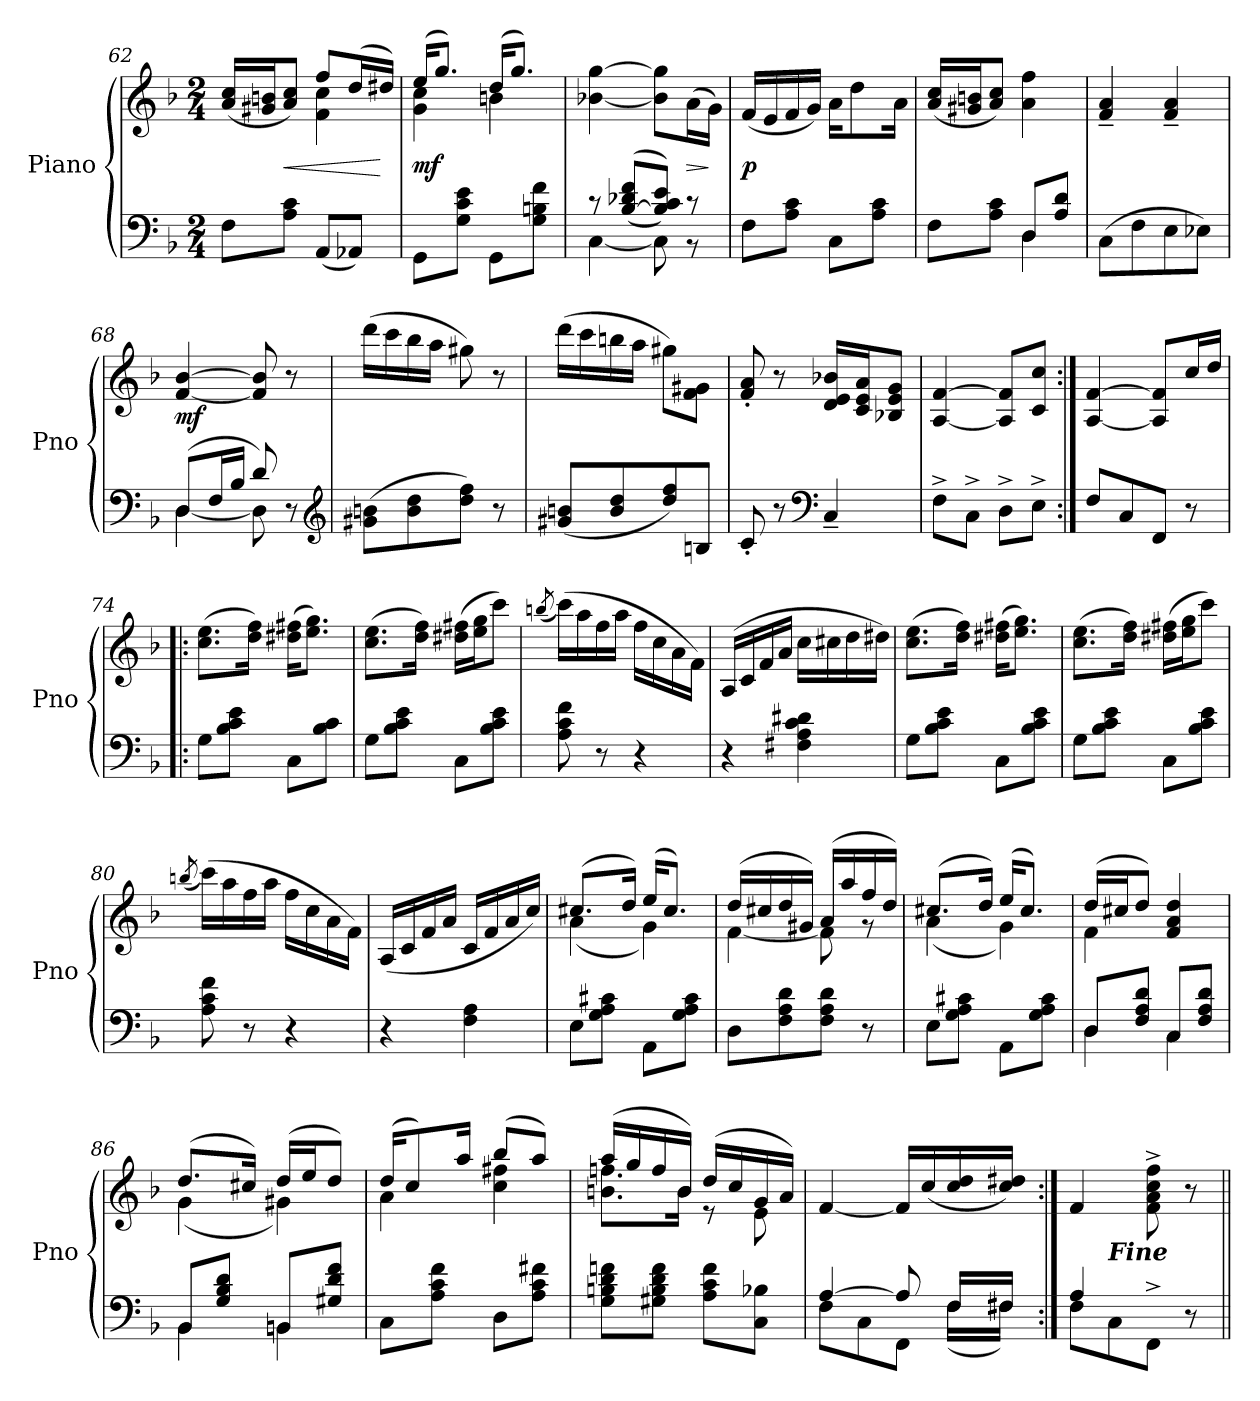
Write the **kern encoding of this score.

**kern	**kern	**dynam
*part1	*part1	*part1
*staff2	*staff1	*staff1/2
*I"Piano	*	*
*I'Pno	*	*
*clefF4	*clefG2	*
*k[b-]	*k[b-]	*
*M2/4	*M2/4	*
=62	=62	=62
*	*^	*
8FL	(16a 16ccLL	4ryy	.
.	16g#X 16bnJ	.	.
8A 8cJ	8a 8ccJ)	.	<
(8AAL	8ffL	4f 4cc	.
8AA-XJ)	(16ddL	.	.
.	16dd#XJJ)	.	[
=63	=63	=63	=63
8GGL	(16eeKL	4g 4cc	mf
.	8.ggJ)	.	.
8G 8c 8eJ	.	.	.
8GGL	(16ddKL	4bn	.
.	8.ggJ)	.	.
8G 8Bn 8fJ	.	.	.
*	*v	*v	*
=64	=64	=64
*^	*	*
8rc	[4C	[4b-X [4gg	.
(<(>[8B- 8d-X 8fL	.	.	.
8B-] 8c 8eJ))	8C]	8b-]\ 8gg]\L	.
8r	8r	(16a\L	>
.	.	16g\JJ)	]
*v	*v	*	*
!!LO:LB:g=z
=65	=65	=65
8FL	(16fLL	p
.	16e	.
8A 8cJ	16f	.
.	16gJJ)	.
8CL	16aKL	.
.	8dd	.
8A 8cJ	.	.
.	16aJk	.
=66	=66	=66
*^	*	*
8FL	4ryy	(16a 16ccLL	.
.	.	16g#X 16bnJ	.
8A 8cJ	.	8a 8ccJ)	.
8DL	4D	4a 4ff	.
8A 8dJ	.	.	.
*v	*v	*	*
=67	=67	=67
(8CL	4f~> 4a~>	.
8F	.	.
8E	4f~> 4a~>	.
8E-XJ)	.	.
=68	=68	=68
*^	*	*
(8DL	[4D	[4f [4b-	mf
16FL	.	.	.
16B-JJ	.	.	.
8d)	8D]	8f] 8b-]	.
8ryy	8r	8r	.
*v	*v	*	*
*clefG2	*	*
!!LO:LB:g=z
=69	=69	=69
(8g#X 8bnL	(16dddLL	.
.	16ccc	.
8b 8dd	16bb-	.
.	16aaJJ	.
8dd 8ffJ)	8gg#X)	.
8r	8r	.
=70	=70	=70
(8g#X 8bnL	(16dddLL	.
.	16ccc	.
8b 8dd	16bbn	.
.	16aaJJ	.
8dd 8ff)	8gg#XL)	.
8BnJ	8f 8g#XJ	.
=71	=71	=71
8c'>	8f'> 8a'>	.
8r	8r	.
*clefF4	*	*
4C~>	16d 16e 16b-XLL	.
.	16c 16e 16aJ	.
.	8B-X 8e 8gJ	.
=72	=72	=72
8F^L	[4A [4f	.
8C^J	.	.
8D^L	8A] 8f]L	.
8E^J	8c 8ccJ	.
=73:|!	=73:|!	=73:|!
8FL	[4A [4f	.
8C	.	.
8FFJ	8A] 8f]L	.
8r	16ccL	.
.	16ddJJ	.
!!LO:LB:g=z
=74!|:	=74!|:	=74!|:
8GL	(8.cc 8.eeL	.
8B- 8c 8eJ	.	.
.	16dd 16ffJk)	.
8CL	(16dd#X 16ff#XKL	.
.	8.ee 8.ggJ)	.
8B- 8cJ	.	.
=75	=75	=75
8GL	(8.cc 8.eeL	.
8B- 8c 8eJ	.	.
.	16dd 16ffJk)	.
8CL	(16dd#X 16ff#XLL	.
.	16ee 16ggJ	.
8B- 8c 8eJ	8cccJ)	.
=76	=76	=76
.	(8qbbn/	.
8A 8c 8f	(16cccLL)	.
.	16aa	.
8r	16ff	.
.	16aaJJ	.
4r	16ffLL	.
.	16cc	.
.	16a	.
.	16fJJ)	.
=77	=77	=77
4r	(16ALL	.
.	16c	.
.	16f	.
.	16aJJ	.
4F#X 4A 4c 4d#X	16ccLL	.
.	16cc#X	.
.	16dd	.
.	16dd#XJJ)	.
!!LO:LB:g=z
=78	=78	=78
8GL	(8.cc 8.eeL	.
8B- 8c 8eJ	.	.
.	16dd 16ffJk)	.
8CL	(16dd#X 16ff#XKL	.
.	8.ee 8.ggJ)	.
8B- 8c 8eJ	.	.
=79	=79	=79
8GL	(8.cc 8.eeL	.
8B- 8c 8eJ	.	.
.	16dd 16ffJk)	.
8CL	(16dd#X 16ff#XLL	.
.	16ee 16ggJ	.
8B- 8c 8eJ	8cccJ)	.
=80	=80	=80
.	(8qbbn/	.
8A 8c 8f	(16cccLL)	.
.	16aa	.
8r	16ff	.
.	16aaJJ	.
4r	16ffLL	.
.	16cc	.
.	16a	.
.	16fJJ)	.
=81	=81	=81
4r	(>16ALL	.
.	16c	.
.	16f	.
.	16aJJ	.
4F 4A	16cLL	.
.	16f	.
.	16a	.
.	16ccJJ)	.
!!LO:LB:g=z
=82	=82	=82
*	*^	*
8EL	(8.cc#XL	(4a	.
8G 8A 8c#XJ	.	.	.
.	16ddJk)	.	.
8AAL	(16eeKL	4g)	.
.	8.cc#J)	.	.
8G 8A 8c#J	.	.	.
=83	=83	=83	=83
8DL	(16ddLL	[4f	.
.	16cc#X	.	.
8F 8A 8d	16dd	.	.
.	16g#XJJ)	.	.
8F 8A 8dJ	(16aLL	8f]	.
.	16aa	.	.
8r	16ff	8rg	.
.	16ddJJ)	.	.
=84	=84	=84	=84
8EL	(8.cc#XL	(4a	.
8G 8A 8c#XJ	.	.	.
.	16ddJk)	.	.
8AAL	(16eeKL	4g)	.
.	8.cc#J)	.	.
8G 8A 8c#J	.	.	.
=85	=85	=85	=85
*^	*	*	*
8DL	4D	(16ddLL	4f	.
.	.	16cc#XJ	.	.
8F 8A 8dJ	.	8ddJ)	.	.
8CL	4C	4f 4a 4dd	4ryy	.
8F 8A 8dJ	.	.	.	.
=86	=86	=86	=86	=86
8BB-L	4BB-	(8.ddL	(4g	.
8G 8B- 8dJ	.	.	.	.
.	.	16cc#XJk)	.	.
8BBnL	4BBn	(16ddLL	4g#X)	.
.	.	16eeJ	.	.
8G#X 8d 8fJ	.	8ddJ)	.	.
*v	*v	*	*	*
!!LO:LB:g=z	!!
=87	=87	=87	=87
8CL	(16ddKL	4a	.
.	8cc)	.	.
8A 8c 8fJ	.	.	.
.	16aaJk	.	.
8DL	(8bb-L	4cc 4ff#X	.
8A 8c 8f#XJ	8aaJ)	.	.
=88	=88	=88	=88
8G 8Bn 8d 8fnL	(16aaLL	8.bn 8.ffnL	.
.	16gg	.	.
8G#X 8B 8d 8fJ	16ff	.	.
.	16bJJ)	16bJk	.
8A 8c 8fL	(16ddLL	8r	.
.	16cc	.	.
8C 8B-XJ	16g	8e	.
.	16aJJ)	.	.
*	*v	*v	*
=89	=89	=89
*^	*	*
[4A	8FL	[4f	.
.	8C	.	.
8A]	8FFJ	16f/LL]	.
.	.	(>16cc/	.
16FLL	(16FLL	16cc/ 16dd/	.
16F#XJJ	16F#XJJ)	16cc/ 16dd#X/JJ)	.
=90:|!	=90:|!	=90:|!	=90:|!
*	*	*^	*
4A	8FL	4f	8ryy	.
!	!	!	!LO:TX:c:Bi:t=Fine	!
.	8C	.	4.ryy	.
4ryy	8FF^J	8f^ 8a^ 8cc^ 8ff^	.	.
.	8r	8r	.	.
*v	*v	*	*	*
*	*v	*v	*
=||	=||	=||
*-	*-	*-
